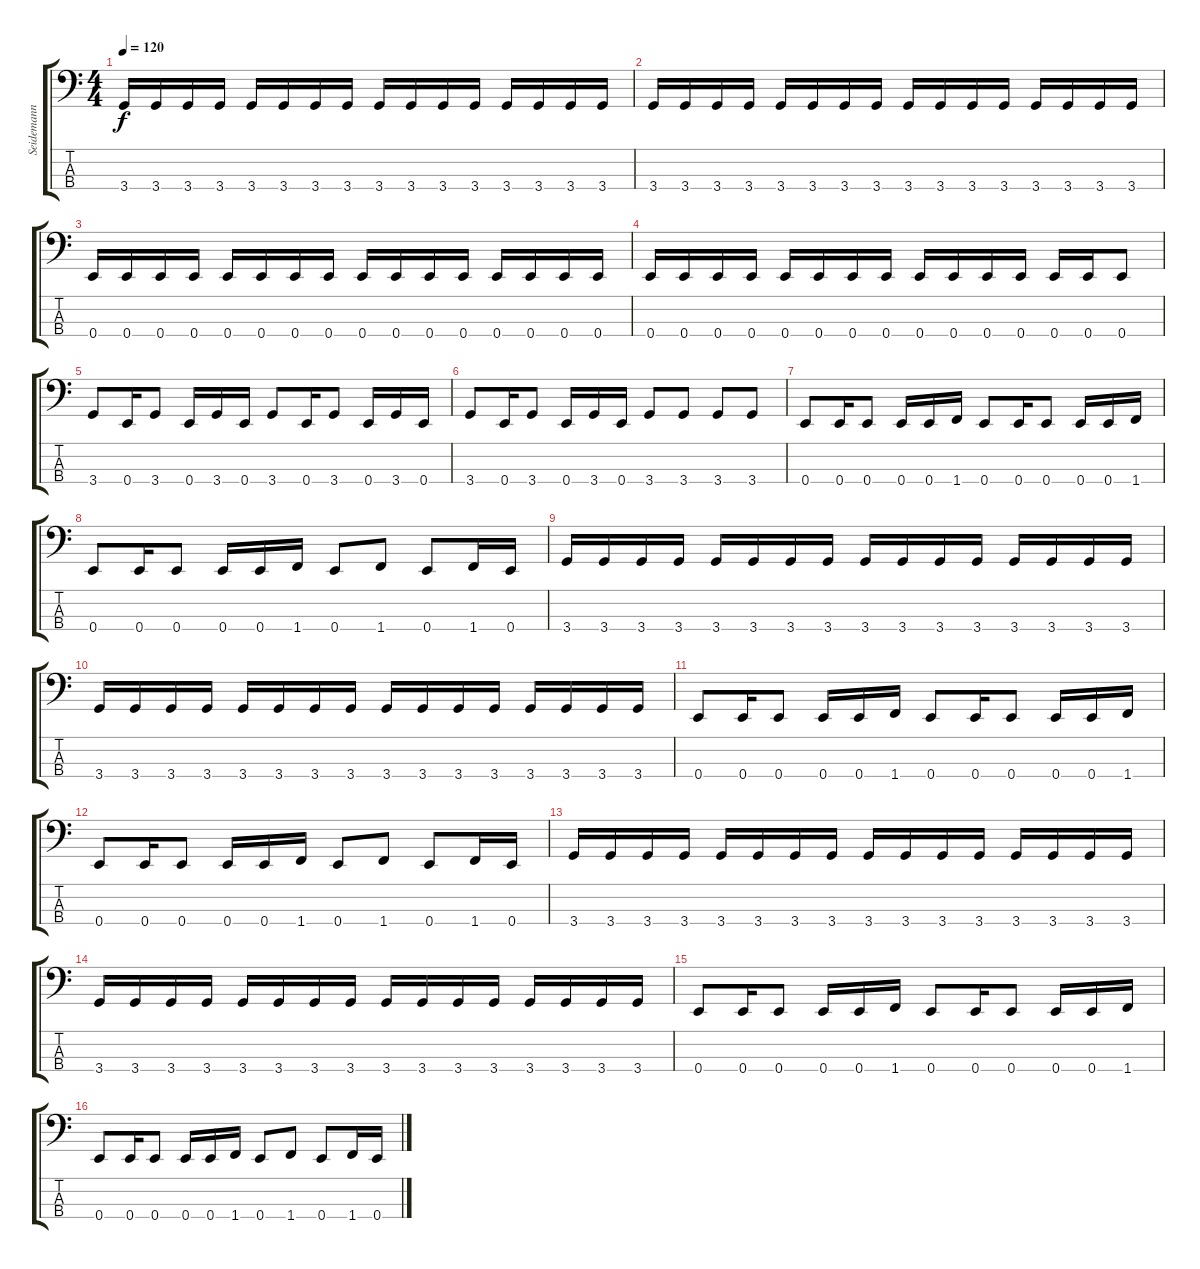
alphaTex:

\track ("Seidemann" "Seidemann") {instrument electricbassfinger}
\staff {score tabs}
\tuning (G2 D2 A1 E1) {hide}
\ts (4 4)
\tempo 120
\clef f4
\ks c
3.4.16{dy f} 3.4.16 3.4.16 3.4.16 3.4.16 3.4.16 3.4.16 3.4.16 3.4.16 3.4.16 3.4.16 3.4.16 3.4.16 3.4.16 3.4.16 3.4.16 |
3.4.16 3.4.16 3.4.16 3.4.16 3.4.16 3.4.16 3.4.16 3.4.16 3.4.16 3.4.16 3.4.16 3.4.16 3.4.16 3.4.16 3.4.16 3.4.16 |
0.4.16 0.4.16 0.4.16 0.4.16 0.4.16 0.4.16 0.4.16 0.4.16 0.4.16 0.4.16 0.4.16 0.4.16 0.4.16 0.4.16 0.4.16 0.4.16 |
0.4.16 0.4.16 0.4.16 0.4.16 0.4.16 0.4.16 0.4.16 0.4.16 0.4.16 0.4.16 0.4.16 0.4.16 0.4.16 0.4.16 0.4.8 |
3.4.8 0.4.16 3.4.8 0.4.16 3.4.16 0.4.16 3.4.8 0.4.16 3.4.8 0.4.16 3.4.16 0.4.16 |
3.4.8 0.4.16 3.4.8 0.4.16 3.4.16 0.4.16 3.4.8 3.4.8 3.4.8 3.4.8 |
0.4.8 0.4.16 0.4.8 0.4.16 0.4.16 1.4.16 0.4.8 0.4.16 0.4.8 0.4.16 0.4.16 1.4.16 |
0.4.8 0.4.16 0.4.8 0.4.16 0.4.16 1.4.16 0.4.8 1.4.8 0.4.8 1.4.16 0.4.16 |
3.4.16 3.4.16 3.4.16 3.4.16 3.4.16 3.4.16 3.4.16 3.4.16 3.4.16 3.4.16 3.4.16 3.4.16 3.4.16 3.4.16 3.4.16 3.4.16 |
3.4.16 3.4.16 3.4.16 3.4.16 3.4.16 3.4.16 3.4.16 3.4.16 3.4.16 3.4.16 3.4.16 3.4.16 3.4.16 3.4.16 3.4.16 3.4.16 |
0.4.8 0.4.16 0.4.8 0.4.16 0.4.16 1.4.16 0.4.8 0.4.16 0.4.8 0.4.16 0.4.16 1.4.16 |
0.4.8 0.4.16 0.4.8 0.4.16 0.4.16 1.4.16 0.4.8 1.4.8 0.4.8 1.4.16 0.4.16 |
3.4.16 3.4.16 3.4.16 3.4.16 3.4.16 3.4.16 3.4.16 3.4.16 3.4.16 3.4.16 3.4.16 3.4.16 3.4.16 3.4.16 3.4.16 3.4.16 |
3.4.16 3.4.16 3.4.16 3.4.16 3.4.16 3.4.16 3.4.16 3.4.16 3.4.16 3.4.16 3.4.16 3.4.16 3.4.16 3.4.16 3.4.16 3.4.16 |
0.4.8 0.4.16 0.4.8 0.4.16 0.4.16 1.4.16 0.4.8 0.4.16 0.4.8 0.4.16 0.4.16 1.4.16 |
0.4.8 0.4.16 0.4.8 0.4.16 0.4.16 1.4.16 0.4.8 1.4.8 0.4.8 1.4.16 0.4.16
